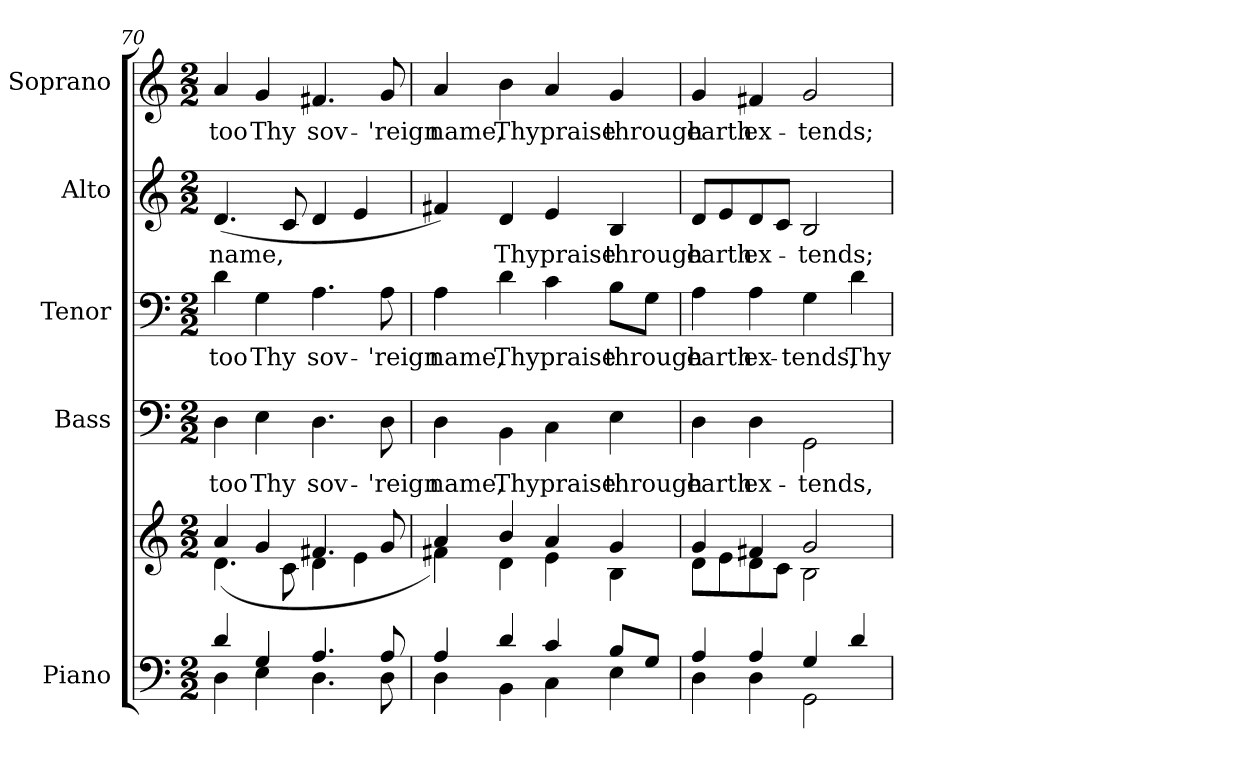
**kern	**kern	**kern	**text	**kern	**text	**kern	**text	**kern	**text
*part5	*part5	*part4	*part4	*part3	*part3	*part2	*part2	*part1	*part1
*staff6	*staff5	*staff4	*staff4	*staff3	*staff3	*staff2	*staff2	*staff1	*staff1
*I"Piano	*	*I"Bass	*	*I"Tenor	*	*I"Alto	*	*I"Soprano	*
*I'Pno.	*	*I'B.	*	*I'T.	*	*I'A.	*	*I'S.	*
!!LO:PB:g=z
*clefF4	*clefG2	*clefF4	*	*clefF4	*	*clefG2	*	*clefG2	*
*k[]	*k[]	*k[]	*	*k[]	*	*k[]	*	*k[]	*
*C:	*C:	*C:	*	*C:	*	*C:	*	*C:	*
*M2/2	*M2/2	*M2/2	*	*M2/2	*	*M2/2	*	*M2/2	*
=70	=70	=70	=70	=70	=70	=70	=70	=70	=70
*^	*^	*	*	*	*	*	*	*	*
!	!	!	!	!	!LO:LY:b:color=#000000	!	!	!	!	!	!
!	!	!	!	!	!	!	!LO:LY:b:color=#000000	!	!	!	!
!	!	!	!	!	!	!	!	!	!LO:LY:b:color=#000000	!	!
!	!	!	!	!	!	!	!	!	!	!	!LO:LY:b:color=#000000
4di/	4Di\	4ai/	(4.di\	4Di\	too	4di\	too	(4.di/	name,	4ai/	too
!	!	!	!	!	!LO:LY:b:color=#000000	!	!	!	!	!	!
!	!	!	!	!	!	!	!LO:LY:b:color=#000000	!	!	!	!
!	!	!	!	!	!	!	!	!	!	!	!LO:LY:b:color=#000000
4Gi/	4Ei\	4gi/	.	4Ei\	Thy	4Gi\	Thy	.	.	4gi/	Thy
.	.	.	8ci\	.	.	.	.	8ci/	.	.	.
!	!	!	!	!	!LO:LY:b:color=#000000	!	!	!	!	!	!
!	!	!	!	!	!	!	!LO:LY:b:color=#000000	!	!	!	!
!	!	!	!	!	!	!	!	!	!	!	!LO:LY:b:color=#000000
4.Ai/	4.Di\	4.f#Xi/	4di\	4.Di\	sov-	4.Ai\	sov-	4di/	.	4.f#Xi/	sov-
.	.	.	4ei\	.	.	.	.	4ei/	.	.	.
!	!	!	!	!	!LO:LY:b:color=#000000	!	!	!	!	!	!
!	!	!	!	!	!	!	!LO:LY:b:color=#000000	!	!	!	!
!	!	!	!	!	!	!	!	!	!	!	!LO:LY:b:color=#000000
8Ai/	8Di\	8gi/	.	8Di\	-'reign	8Ai\	-'reign	.	.	8gi/	-'reign
=71	=71	=71	=71	=71	=71	=71	=71	=71	=71	=71	=71
!	!	!	!	!	!LO:LY:b:color=#000000	!	!	!	!	!	!
!	!	!	!	!	!	!	!LO:LY:b:color=#000000	!	!	!	!
!	!	!	!	!	!	!	!	!	!	!	!LO:LY:b:color=#000000
4Ai/	4Di\	4ai/	4f#Xi\)	4Di\	name,	4Ai\	name,	4f#Xi/)	.	4ai/	name,
!	!	!	!	!	!LO:LY:b:color=#000000	!	!	!	!	!	!
!	!	!	!	!	!	!	!LO:LY:b:color=#000000	!	!	!	!
!	!	!	!	!	!	!	!	!	!LO:LY:b:color=#000000	!	!
!	!	!	!	!	!	!	!	!	!	!	!LO:LY:b:color=#000000
4di/	4BBi\	4bi/	4di\	4BBi\	Thy	4di\	Thy	4di/	Thy	4bi\	Thy
!	!	!	!	!	!LO:LY:b:color=#000000	!	!	!	!	!	!
!	!	!	!	!	!	!	!LO:LY:b:color=#000000	!	!	!	!
!	!	!	!	!	!	!	!	!	!LO:LY:b:color=#000000	!	!
!	!	!	!	!	!	!	!	!	!	!	!LO:LY:b:color=#000000
4ci/	4Ci\	4ai/	4ei\	4Ci\	praise	4ci\	praise	4ei/	praise	4ai/	praise
!	!	!	!	!	!LO:LY:b:color=#000000	!	!	!	!	!	!
!	!	!	!	!	!	!	!LO:LY:b:color=#000000	!	!	!	!
!	!	!	!	!	!	!	!	!	!LO:LY:b:color=#000000	!	!
!	!	!	!	!	!	!	!	!	!	!	!LO:LY:b:color=#000000
8Bi/L	4Ei\	4gi/	4Bi\	4Ei\	through	8Bi\L	through	4Bi/	through	4gi/	through
8Gi/J	.	.	.	.	.	8Gi\J	.	.	.	.	.
!!LO:PB:g=z
=72	=72	=72	=72	=72	=72	=72	=72	=72	=72	=72	=72
!	!	!	!	!	!LO:LY:b:color=#000000	!	!	!	!	!	!
!	!	!	!	!	!	!	!LO:LY:b:color=#000000	!	!	!	!
!	!	!	!	!	!	!	!	!	!LO:LY:b:color=#000000	!	!
!	!	!	!	!	!	!	!	!	!	!	!LO:LY:b:color=#000000
4Ai/	4Di\	4gi/	8di\L	4Di\	earth	4Ai\	earth	8di/L	earth	4gi/	earth
.	.	.	8ei\	.	.	.	.	8ei/	.	.	.
!	!	!	!	!	!LO:LY:b:color=#000000	!	!	!	!	!	!
!	!	!	!	!	!	!	!LO:LY:b:color=#000000	!	!	!	!
!	!	!	!	!	!	!	!	!	!LO:LY:b:color=#000000	!	!
!	!	!	!	!	!	!	!	!	!	!	!LO:LY:b:color=#000000
4Ai/	4Di\	4f#Xi/	8di\	4Di\	ex-	4Ai\	ex-	8di/	ex-	4f#Xi/	ex-
.	.	.	8ci\J	.	.	.	.	8ci/J	.	.	.
!	!	!	!	!	!LO:LY:b:color=#000000	!	!	!	!	!	!
!	!	!	!	!	!	!	!LO:LY:b:color=#000000	!	!	!	!
!	!	!	!	!	!	!	!	!	!LO:LY:b:color=#000000	!	!
!	!	!	!	!	!	!	!	!	!	!	!LO:LY:b:color=#000000
4Gi/	2GGi\	2gi/	2Bi\	2GGi\	-tends,	4Gi\	-tends,	2Bi/	-tends;	2gi/	-tends;
!	!	!	!	!	!	!	!LO:LY:b:color=#000000	!	!	!	!
4di/	.	.	.	.	.	4di\	Thy	.	.	.	.
*v	*v	*	*	*	*	*	*	*	*	*	*
*	*v	*v	*	*	*	*	*	*	*	*
=	=	=	=	=	=	=	=	=	=
*-	*-	*-	*-	*-	*-	*-	*-	*-	*-
